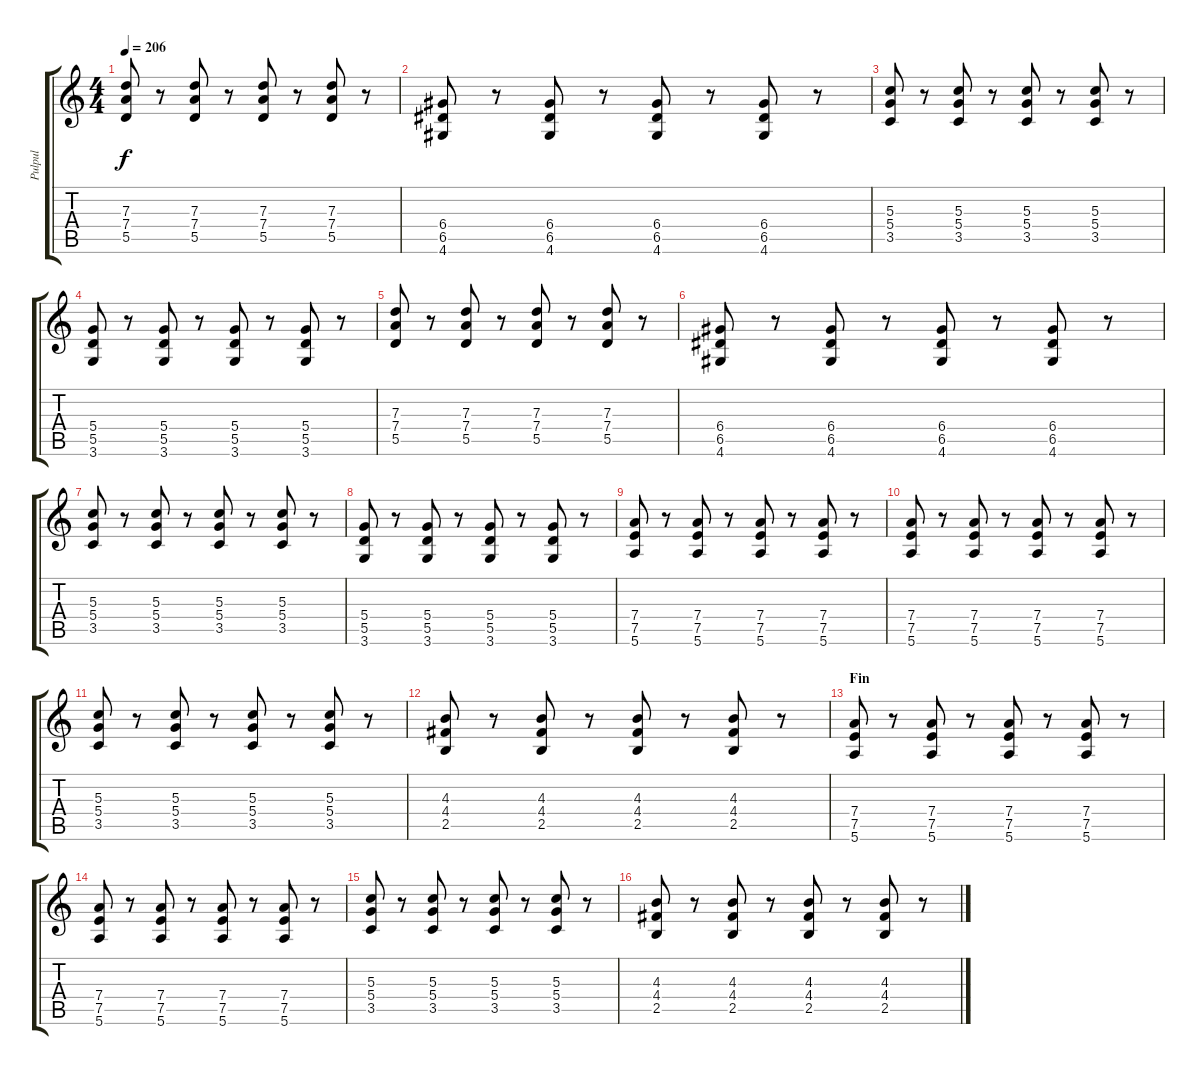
\track ("Pulpul" "Pulpul") {instrument electricguitarmuted}
\staff {score tabs}
\tuning (E4 B3 G3 D3 A2 E2) {hide}
\ts (4 4)
\tempo 206
\clef g2
\ks c
(7.3 7.4 5.5).8{dy f} r.8 (7.3 7.4 5.5).8 r.8 (7.3 7.4 5.5).8 r.8 (7.3 7.4 5.5).8 r.8 |
(6.4 6.5 4.6).8 r.8 (6.4 6.5 4.6).8 r.8 (6.4 6.5 4.6).8 r.8 (6.4 6.5 4.6).8 r.8 |
(5.3 5.4 3.5).8{instrument distortionguitar} r.8 (5.3 5.4 3.5).8 r.8 (5.3 5.4 3.5).8 r.8 (5.3 5.4 3.5).8 r.8 |
(5.4 5.5 3.6).8 r.8 (5.4 5.5 3.6).8 r.8 (5.4 5.5 3.6).8 r.8 (5.4 5.5 3.6).8 r.8 |
(7.3 7.4 5.5).8 r.8 (7.3 7.4 5.5).8 r.8 (7.3 7.4 5.5).8 r.8 (7.3 7.4 5.5).8 r.8 |
(6.4 6.5 4.6).8 r.8 (6.4 6.5 4.6).8 r.8 (6.4 6.5 4.6).8 r.8 (6.4 6.5 4.6).8 r.8 |
(5.3 5.4 3.5).8{instrument distortionguitar} r.8 (5.3 5.4 3.5).8 r.8 (5.3 5.4 3.5).8 r.8 (5.3 5.4 3.5).8 r.8 |
(5.4 5.5 3.6).8 r.8 (5.4 5.5 3.6).8 r.8 (5.4 5.5 3.6).8 r.8 (5.4 5.5 3.6).8 r.8 |
(7.4 7.5 5.6).8 r.8 (7.4 7.5 5.6).8 r.8 (7.4 7.5 5.6).8 r.8 (7.4 7.5 5.6).8 r.8 |
(7.4 7.5 5.6).8 r.8 (7.4 7.5 5.6).8 r.8 (7.4 7.5 5.6).8 r.8 (7.4 7.5 5.6).8 r.8 |
(5.3 5.4 3.5).8 r.8 (5.3 5.4 3.5).8 r.8 (5.3 5.4 3.5).8 r.8 (5.3 5.4 3.5).8 r.8 |
(4.3 4.4 2.5).8 r.8 (4.3 4.4 2.5).8 r.8 (4.3 4.4 2.5).8 r.8 (4.3 4.4 2.5).8 r.8 |
\section ("" "Fin")
(7.4 7.5 5.6).8 r.8 (7.4 7.5 5.6).8 r.8 (7.4 7.5 5.6).8 r.8 (7.4 7.5 5.6).8 r.8 |
(7.4 7.5 5.6).8 r.8 (7.4 7.5 5.6).8 r.8 (7.4 7.5 5.6).8 r.8 (7.4 7.5 5.6).8 r.8 |
(5.3 5.4 3.5).8 r.8 (5.3 5.4 3.5).8 r.8 (5.3 5.4 3.5).8 r.8 (5.3 5.4 3.5).8 r.8 |
(4.3 4.4 2.5).8 r.8 (4.3 4.4 2.5).8 r.8 (4.3 4.4 2.5).8 r.8 (4.3 4.4 2.5).8 r.8
